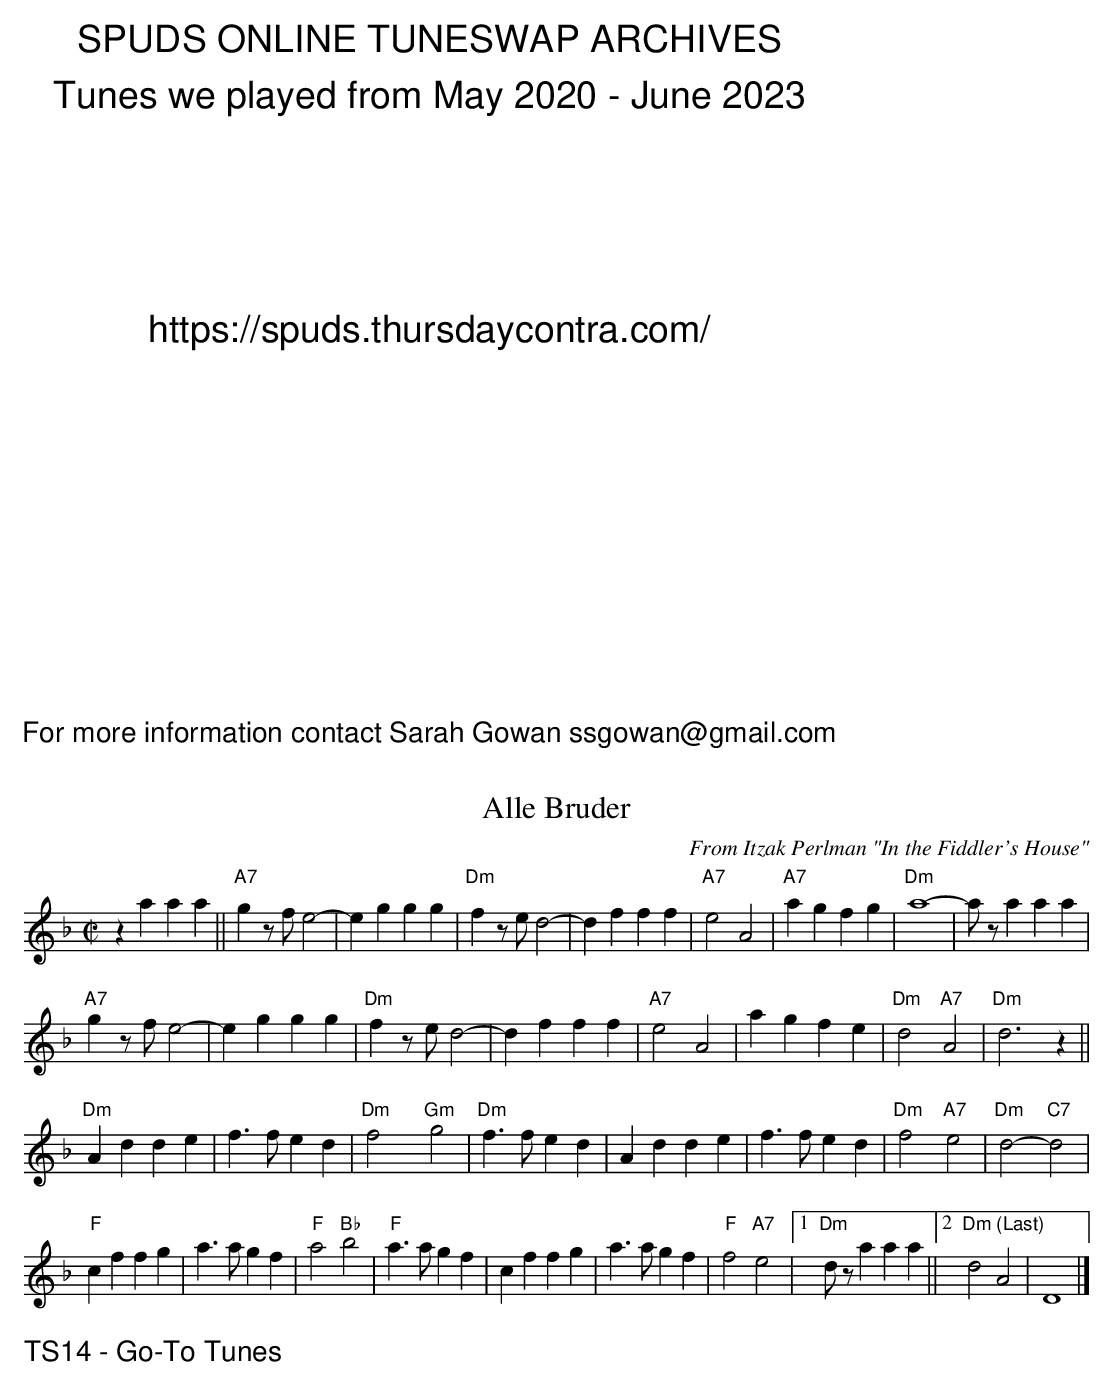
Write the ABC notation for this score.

X:1
T:Alle Bruder
M:C|
C:From Itzak Perlman "In the Fiddler's House"
K:Dm
z2a2a2a2||"A7"g2zf e4-|e2 g2g2g2|"Dm"f2ze d4-|d2 f2f2f2|"A7"e4A4|"A7"a2g2f2g2|"Dm"a8-|aza2a2a2|
"A7"g2zfe4-|e2g2g2g2|"Dm"f2ze d4-|d2 f2f2f2|"A7"e4A4|a2g2f2e2|"Dm"d4"A7"A4|"Dm"d6z2||
"Dm"A2d2d2e2|f3fe2d2|"Dm"f4x "Gm"g4|"Dm"f3fe2d2|A2d2d2e2|f3fe2d2|"Dm"f4 "A7"e4|"Dm" d4-"C7"d4|
"F"c2f2f2g2|a3ag2f2|"F"a4"Bb"b4|"F"a3ag2f2|c2f2f2g2|a3ag2f2|"F"f4"A7"e4|1"Dm"dza2a2a2||2 "Dm (Last)"d4 A4|D8|]
